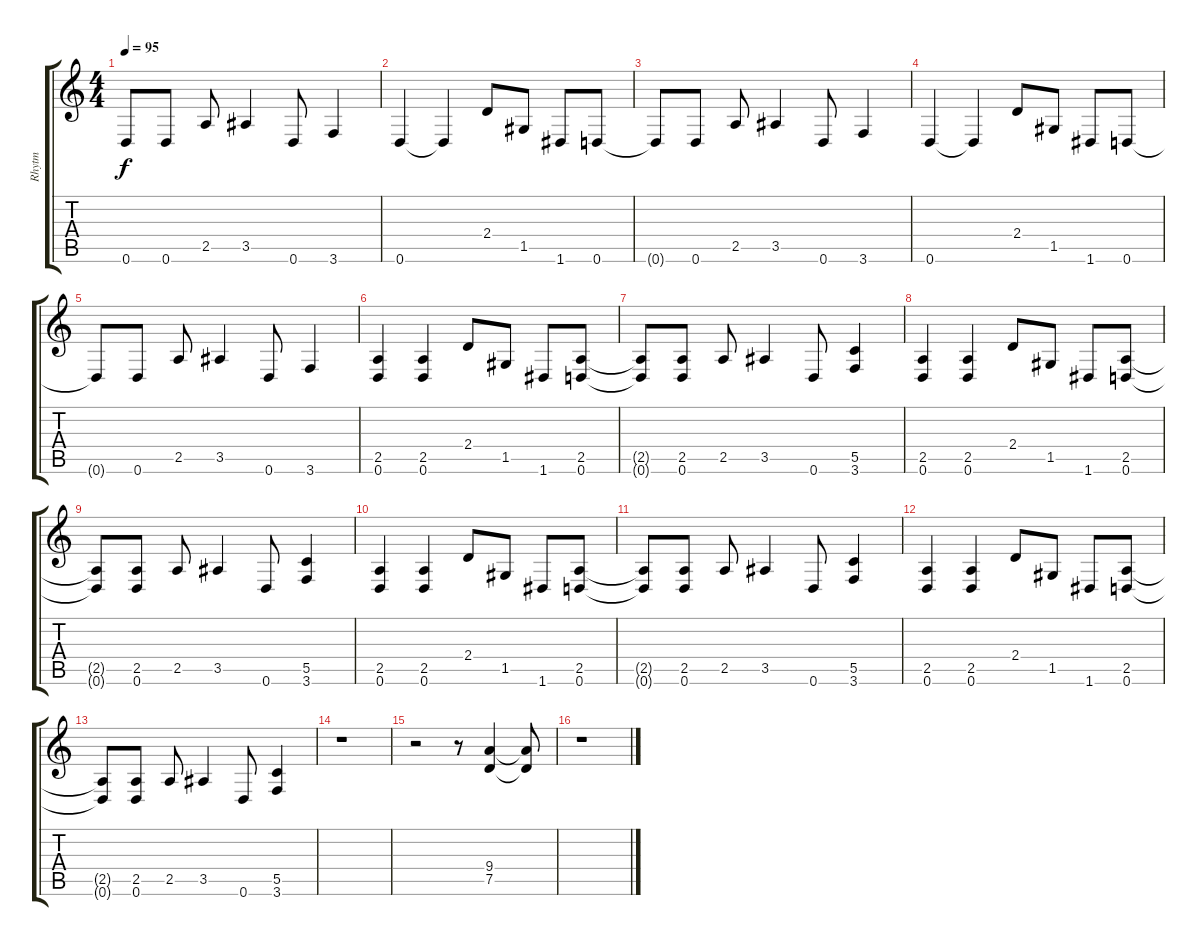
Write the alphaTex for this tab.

\track ("Rhytm" "Rhytm") {instrument distortionguitar}
\staff {score tabs}
\tuning (D4 A3 F3 C3 G2 D2) {hide}
\ts (4 4)
\tempo 95
\clef g2
\ks c
0.6{t}.8{dy f} 0.6.8 2.5.8 3.5.4 0.6.8 3.6.4 |
0.6.4{volume 7} 0.6{t}.4 2.4.8 1.5.8 1.6.8 0.6.8 |
0.6{t}.8 0.6.8 2.5.8 3.5.4 0.6.8 3.6.4 |
0.6.4{volume 7} 0.6{t}.4 2.4.8 1.5.8 1.6.8 0.6.8 |
0.6{t}.8 0.6.8 2.5.8 3.5.4 0.6.8 3.6.4 |
(2.5 0.6).4{volume 13} (2.5 0.6).4 2.4.8 1.5.8 1.6.8 (2.5 0.6).8 |
(2.5{t} 0.6{t}).8 (2.5 0.6).8 2.5.8 3.5.4 0.6.8 (5.5 3.6).4 |
(2.5 0.6).4 (2.5 0.6).4 2.4.8 1.5.8 1.6.8 (2.5 0.6).8 |
(2.5{t} 0.6{t}).8 (2.5 0.6).8 2.5.8 3.5.4 0.6.8 (5.5 3.6).4 |
(2.5 0.6).4 (2.5 0.6).4 2.4.8 1.5.8 1.6.8 (2.5 0.6).8 |
(2.5{t} 0.6{t}).8 (2.5 0.6).8 2.5.8 3.5.4 0.6.8 (5.5 3.6).4 |
(2.5 0.6).4 (2.5 0.6).4 2.4.8 1.5.8 1.6.8 (2.5 0.6).8 |
(2.5{t} 0.6{t}).8 (2.5 0.6).8 2.5.8 3.5.4 0.6.8 (5.5 3.6).4 |
r.1 |
r.2 r.8 (9.4 7.5).4 (9.4{t} 7.5{t}).8 |
r.1
